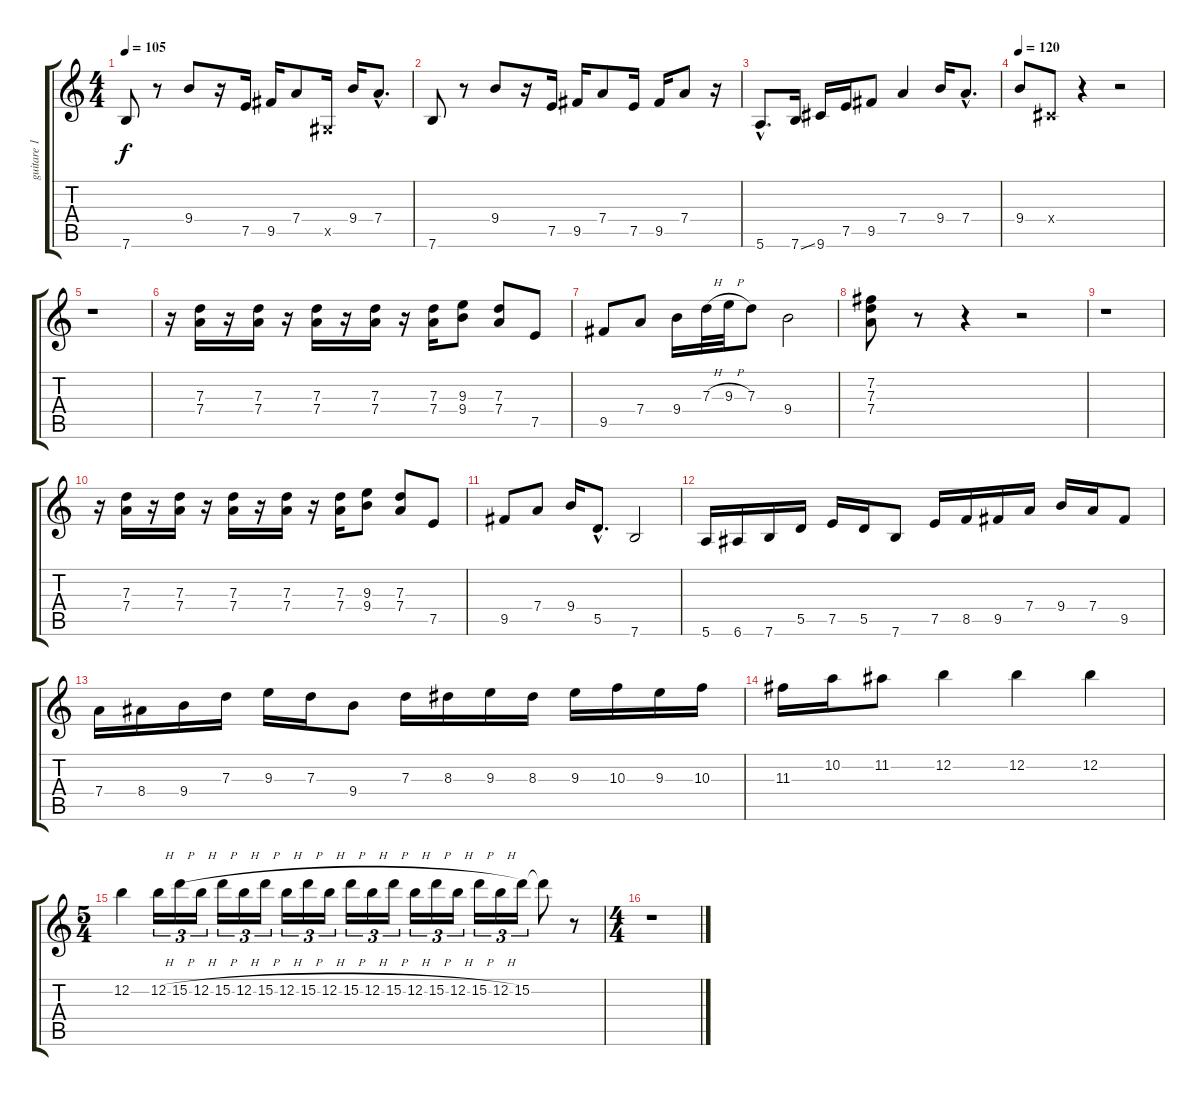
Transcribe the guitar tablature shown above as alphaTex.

\track ("guitare 1" "guitare 1") {instrument overdrivenguitar}
\staff {score tabs}
\tuning (E4 B3 G3 D3 A2 E2) {hide}
\ts (4 4)
\tempo 105
\clef g2
\ks c
7.6.8{dy f} r.8 9.4.8 r.16 7.5.16 9.5.16 7.4.8 -1.5{x}.16 9.4.16 7.4{hac}.8{d} |
7.6.8 r.8 9.4.8 r.16 7.5.16 9.5.16 7.4.8 7.5.16 9.5.16 7.4.8 r.16 |
5.6{hac}.8{d} 7.6{ss}.16 9.6.16 7.5.16 9.5.8 7.4.4 9.4.16 7.4{hac}.8{d} |
\tempo 120
9.4.8{txt ""} -1.4{x}.8 r.4 r.2 |
r.1 |
r.16 (7.3 7.4).16 r.16 (7.3 7.4).16 r.16 (7.3 7.4).16 r.16 (7.3 7.4).16 r.16 (7.3 7.4).16 (9.3 9.4).8 (7.3 7.4).8 7.5.8 |
9.5.8 7.4.8 9.4.16 7.3{h}.32 9.3{h}.32 7.3.8 9.4.2 |
(7.2 7.3 7.4).8 r.8 r.4 r.2 |
r.1 |
r.16 (7.3 7.4).16 r.16 (7.3 7.4).16 r.16 (7.3 7.4).16 r.16 (7.3 7.4).16 r.16 (7.3 7.4).16 (9.3 9.4).8 (7.3 7.4).8 7.5.8 |
9.5.8 7.4.8 9.4.16 5.5{hac}.8{d} 7.6.2 |
5.6.16 6.6.16 7.6.16 5.5.16 7.5.16 5.5.16 7.6.8 7.5.16 8.5.16 9.5.16 7.4.16 9.4.16 7.4.16 9.5.8 |
7.4.16 8.4.16 9.4.16 7.3.16 9.3.16 7.3.16 9.4.8 7.3.16 8.3.16 9.3.16 8.3.16 9.3.16 10.3.16 9.3.16 10.3.16 |
11.3.16 10.2.16 11.2.8 12.2.4 12.2.4 12.2.4 |
\ts (5 4)
12.2.4 12.2{h}.16{tu (3 2)} 15.2{h}.16{tu (3 2)} 12.2{h}.16{tu (3 2)} 15.2{h}.16{tu (3 2)} 12.2{h}.16{tu (3 2)} 15.2{h}.16{tu (3 2)} 12.2{h}.16{tu (3 2)} 15.2{h}.16{tu (3 2)} 12.2{h}.16{tu (3 2)} 15.2{h}.16{tu (3 2)} 12.2{h}.16{tu (3 2)} 15.2{h}.16{tu (3 2)} 12.2{h}.16{tu (3 2)} 15.2{h}.16{tu (3 2)} 12.2{h}.16{tu (3 2)} 15.2{h}.16{tu (3 2)} 12.2{h}.16{tu (3 2)} 15.2.16{tu (3 2)} 15.2{t}.8 r.8 |
\ts (4 4)
r.1
